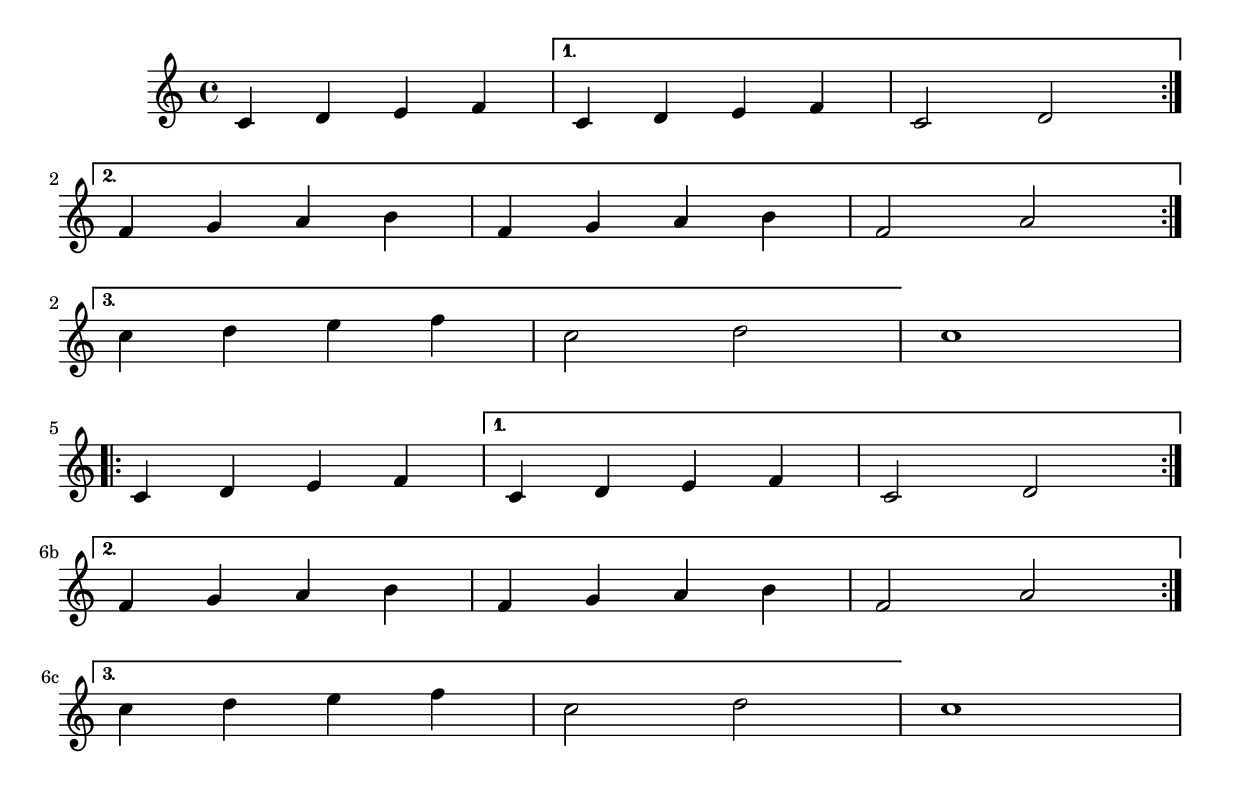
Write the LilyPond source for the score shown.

\version "2.15.24"

\header {
  lsrtags = "editorial-annotations, staff-notation, tweaks-and-overrides"
  texidoc = "Two alternative methods for bar numbering can be set,
  especially for when using repeated music."
  doctitle = "Alternative bar numbering"
}

\relative c'{
  \set Score.alternativeNumberingStyle = #'numbers
  \repeat volta 3 { c4 d e f | }
    \alternative {
      { c4 d e f | c2 d \break }
      { f4 g a b | f4 g a b | f2 a | \break }
      { c4 d e f | c2 d }
    }
  c1 \break
  \set Score.alternativeNumberingStyle = #'numbers-with-letters
  \repeat volta 3 { c,4 d e f | }
    \alternative {
      { c4 d e f | c2 d \break }
      { f4 g a b | f4 g a b | f2 a | \break }
      { c4 d e f | c2 d }
    }
  c1
}
